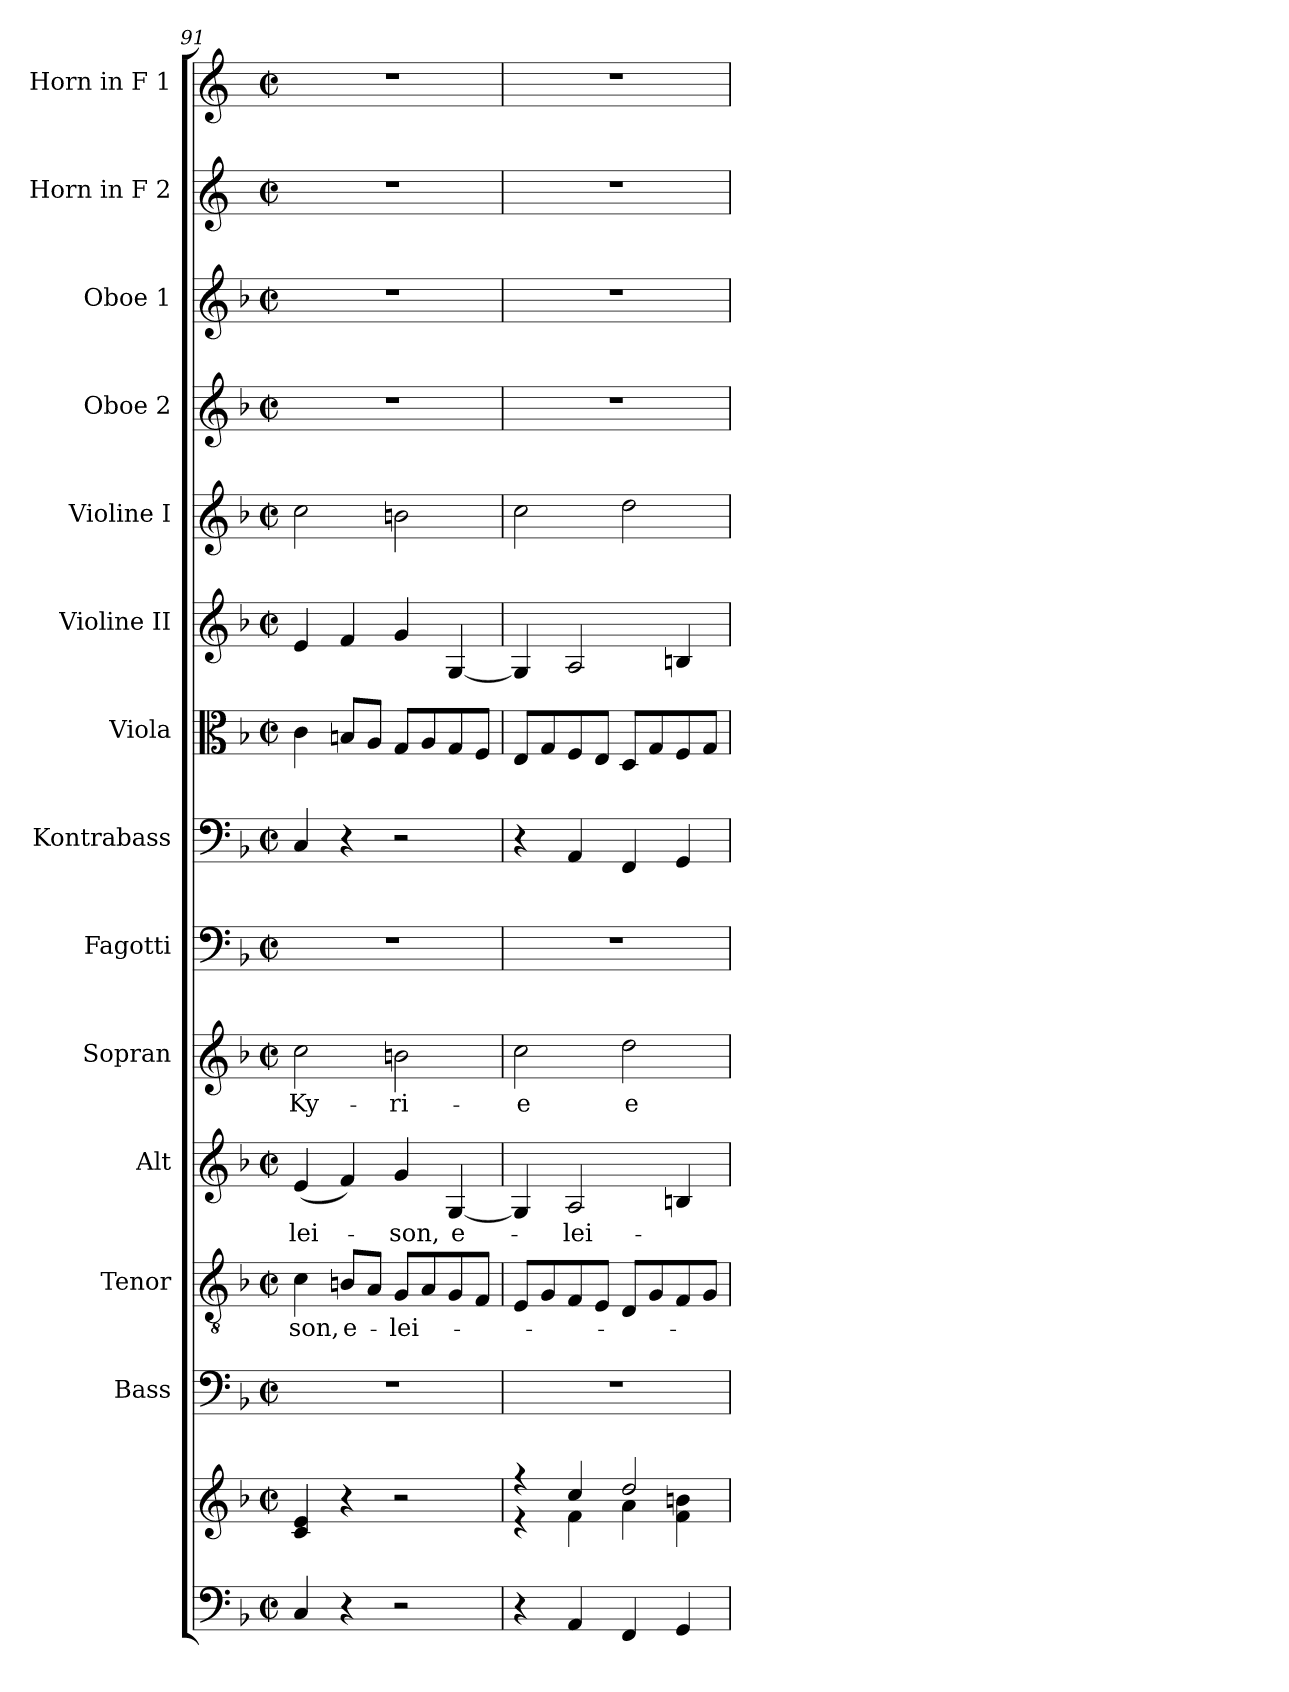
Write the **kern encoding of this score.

**kern	**kern	**kern	**kern	**text	**kern	**text	**kern	**text	**kern	**kern	**kern	**kern	**kern	**kern	**kern	**kern	**kern
*part14	*part14	*part13	*part12	*part12	*part11	*part11	*part10	*part10	*part9	*part8	*part7	*part6	*part5	*part4	*part3	*part2	*part1
*staff15	*staff14	*staff13	*staff12	*staff12	*staff11	*staff11	*staff10	*staff10	*staff9	*staff8	*staff7	*staff6	*staff5	*staff4	*staff3	*staff2	*staff1
*	*	*I"Bass	*I"Tenor	*	*I"Alt	*	*I"Sopran	*	*I"Fagotti	*I"Kontrabass	*I"Viola	*I"Violine II	*I"Violine I	*I"Oboe 2	*I"Oboe 1	*I"Horn in F 2	*I"Horn in F 1
*	*	*I'B.	*I'T.	*	*I'A.	*	*I'S.	*	*I'Fg.	*I'Kb.	*I'Vla.	*I'Vl. II	*I'Vl. I	*I'Ob. 2	*I'Ob. 1	*	*
!!LO:PB:g=z
*clefF4	*clefG2	*clefF4	*clefGv2	*	*clefG2	*	*clefG2	*	*clefF4	*clefF4	*clefC3	*clefG2	*clefG2	*clefG2	*clefG2	*clefG2	*clefG2
*	*	*	*	*	*	*	*	*	*	*ITrd7c12	*	*	*	*	*	*ITrd4c7	*ITrd4c7
*k[b-]	*k[b-]	*k[b-]	*k[b-]	*	*k[b-]	*	*k[b-]	*	*k[b-]	*k[b-]	*k[b-]	*k[b-]	*k[b-]	*k[b-]	*k[b-]	*k[b-]	*k[b-]
*F:	*F:	*F:	*F:	*	*F:	*	*F:	*	*F:	*F:	*F:	*F:	*F:	*F:	*F:	*F:	*F:
*M2/2	*M2/2	*M2/2	*M2/2	*	*M2/2	*	*M2/2	*	*M2/2	*M2/2	*M2/2	*M2/2	*M2/2	*M2/2	*M2/2	*M2/2	*M2/2
*met(c|)	*met(c|)	*met(c|)	*met(c|)	*	*met(c|)	*	*met(c|)	*	*met(c|)	*met(c|)	*met(c|)	*met(c|)	*met(c|)	*met(c|)	*met(c|)	*met(c|)	*met(c|)
=91	=91	=91	=91	=91	=91	=91	=91	=91	=91	=91	=91	=91	=91	=91	=91	=91	=91
!	!	!	!	!LO:LY:b	!	!LO:LY:b	!	!LO:LY:b	!	!	!	!	!	!	!	!	!
4C/	4c/ 4e/	1r	4c\	-son,	(<4e/	-lei-	2cc\	Ky-	1r	4CC/	4c\	4e/	2cc\	1r	1r	1r	1r
!	!	!	!	!LO:LY:b	!	!	!	!	!	!	!	!	!	!	!	!	!
4r	4r	.	8Bn/L	e-	4f/)	.	.	.	.	4r	8Bn/L	4f/	.	.	.	.	.
.	.	.	8A/J	.	.	.	.	.	.	.	8A/J	.	.	.	.	.	.
!	!	!	!	!LO:LY:b	!	!LO:LY:b	!	!LO:LY:b	!	!	!	!	!	!	!	!	!
2r	2r	.	8G/L	-lei-	4g/	-son,	2bn\	-ri-	.	2r	8G/L	4g/	2bn\	.	.	.	.
.	.	.	8A/	.	.	.	.	.	.	.	8A/	.	.	.	.	.	.
!	!	!	!	!	!	!LO:LY:b	!	!	!	!	!	!	!	!	!	!	!
.	.	.	8G/	.	[4G/	e-	.	.	.	.	8G/	[4G/	.	.	.	.	.
.	.	.	8F/J	.	.	.	.	.	.	.	8F/J	.	.	.	.	.	.
=92	=92	=92	=92	=92	=92	=92	=92	=92	=92	=92	=92	=92	=92	=92	=92	=92	=92
*	*^	*	*	*	*	*	*	*	*	*	*	*	*	*	*	*	*
!	!	!	!	!	!	!	!	!	!LO:LY:b	!	!	!	!	!	!	!	!	!
4r	4r	4r	1r	8E/L	.	4G/]	.	2cc\	-e	1r	4r	8E/L	4G/]	2cc\	1r	1r	1r	1r
.	.	.	.	8G/	.	.	.	.	.	.	.	8G/	.	.	.	.	.	.
!	!	!	!	!	!	!	!LO:LY:b	!	!	!	!	!	!	!	!	!	!	!
4AA/	4cc/	4f\	.	8F/	.	2A/	-lei-	.	.	.	4AAA/	8F/	2A/	.	.	.	.	.
.	.	.	.	8E/J	.	.	.	.	.	.	.	8E/J	.	.	.	.	.	.
!	!	!	!	!	!	!	!	!	!LO:LY:b	!	!	!	!	!	!	!	!	!
4FF/	2dd/	4a\	.	8D/L	.	.	.	2dd\	e-	.	4FFF/	8D/L	.	2dd\	.	.	.	.
.	.	.	.	8G/	.	.	.	.	.	.	.	8G/	.	.	.	.	.	.
4GG/	.	4f\ 4bn\	.	8F/	.	4Bn/	.	.	.	.	4GGG/	8F/	4Bn/	.	.	.	.	.
.	.	.	.	8G/J	.	.	.	.	.	.	.	8G/J	.	.	.	.	.	.
*	*v	*v	*	*	*	*	*	*	*	*	*	*	*	*	*	*	*	*
=	=	=	=	=	=	=	=	=	=	=	=	=	=	=	=	=	=
*-	*-	*-	*-	*-	*-	*-	*-	*-	*-	*-	*-	*-	*-	*-	*-	*-	*-
